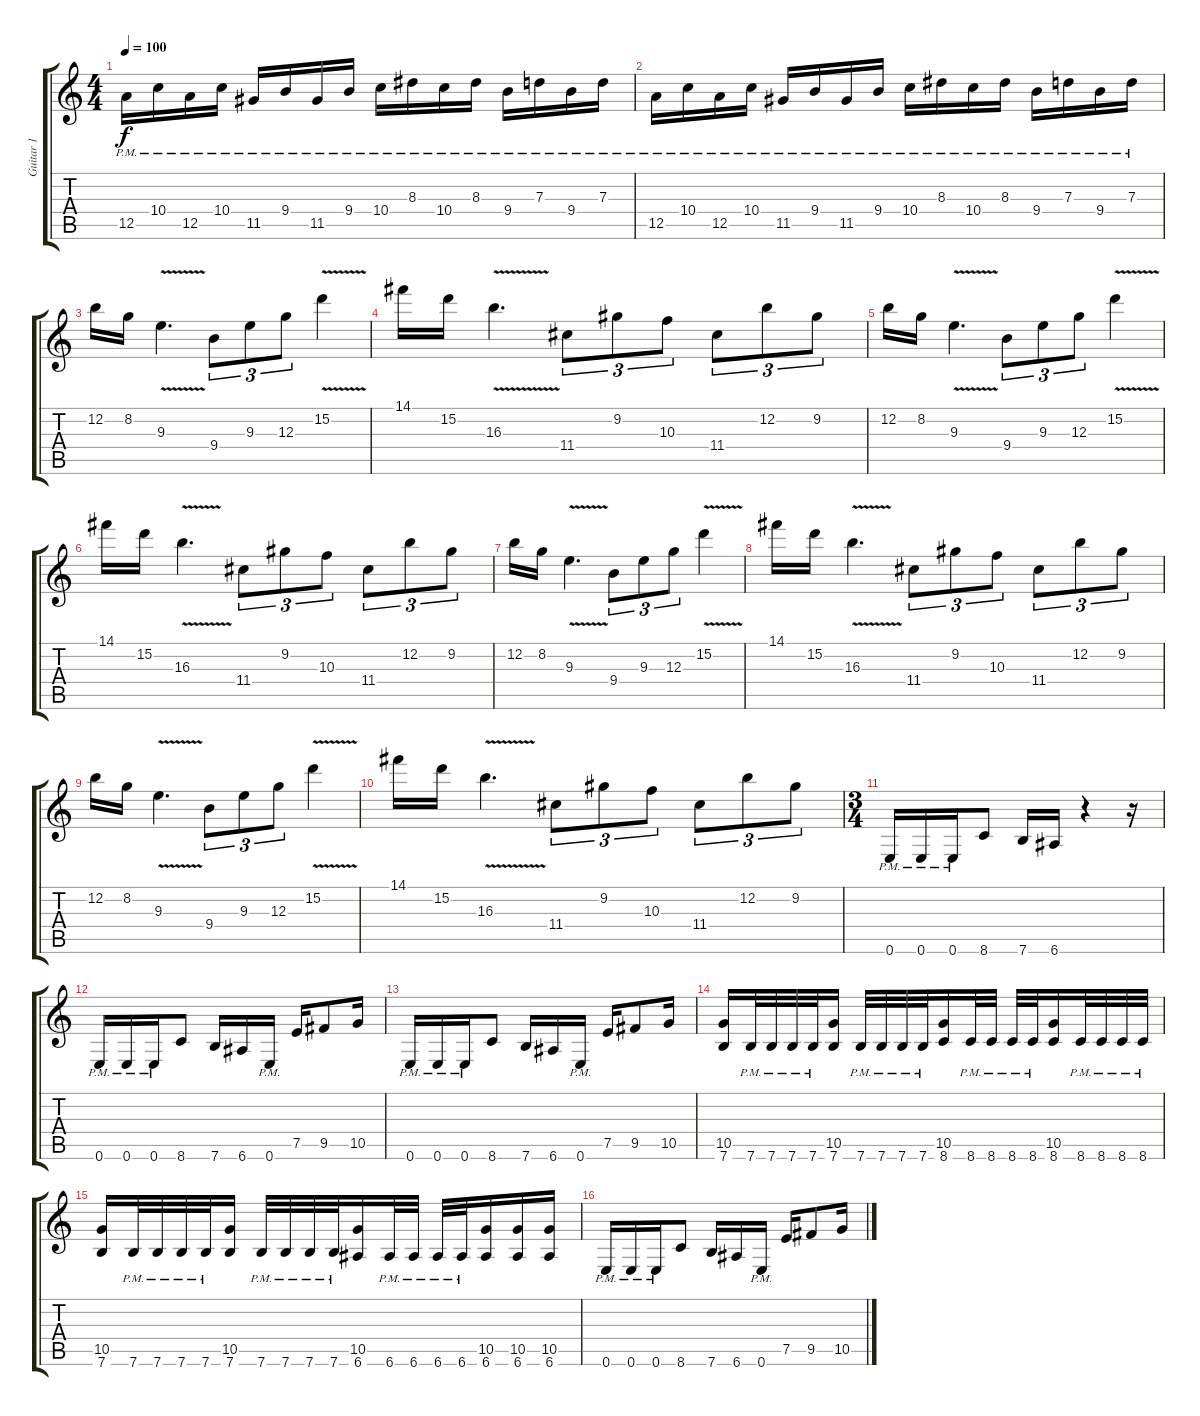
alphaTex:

\track ("Guitar 1" "Guitar 1") {instrument distortionguitar}
\staff {score tabs}
\tuning (E4 B3 G3 D3 A2 E2) {hide}
\ts (4 4)
\tempo 100
\clef g2
\ks c
12.5{pm}.16{dy f} 10.4{pm}.16 12.5{pm}.16 10.4{pm}.16 11.5{pm}.16 9.4{pm}.16 11.5{pm}.16 9.4{pm}.16 10.4{pm}.16 8.3{pm}.16 10.4{pm}.16 8.3{pm}.16 9.4{pm}.16 7.3{pm}.16 9.4{pm}.16 7.3{pm}.16 |
12.5{pm}.16 10.4{pm}.16 12.5{pm}.16 10.4{pm}.16 11.5{pm}.16 9.4{pm}.16 11.5{pm}.16 9.4{pm}.16 10.4{pm}.16 8.3{pm}.16 10.4{pm}.16 8.3{pm}.16 9.4{pm}.16 7.3{pm}.16 9.4{pm}.16 7.3{pm}.16 |
12.2.16 8.2.16 9.3{v}.4{d} 9.4.8{tu (3 2)} 9.3.8{tu (3 2)} 12.3.8{tu (3 2)} 15.2{v}.4 |
14.1.16 15.2.16 16.3{v}.4{d} 11.4.8{tu (3 2)} 9.2.8{tu (3 2)} 10.3.8{tu (3 2)} 11.4.8{tu (3 2)} 12.2.8{tu (3 2)} 9.2.8{tu (3 2)} |
12.2.16 8.2.16 9.3{v}.4{d} 9.4.8{tu (3 2)} 9.3.8{tu (3 2)} 12.3.8{tu (3 2)} 15.2{v}.4 |
14.1.16 15.2.16 16.3{v}.4{d} 11.4.8{tu (3 2)} 9.2.8{tu (3 2)} 10.3.8{tu (3 2)} 11.4.8{tu (3 2)} 12.2.8{tu (3 2)} 9.2.8{tu (3 2)} |
12.2.16 8.2.16 9.3{v}.4{d} 9.4.8{tu (3 2)} 9.3.8{tu (3 2)} 12.3.8{tu (3 2)} 15.2{v}.4 |
14.1.16 15.2.16 16.3{v}.4{d} 11.4.8{tu (3 2)} 9.2.8{tu (3 2)} 10.3.8{tu (3 2)} 11.4.8{tu (3 2)} 12.2.8{tu (3 2)} 9.2.8{tu (3 2)} |
12.2.16 8.2.16 9.3{v}.4{d} 9.4.8{tu (3 2)} 9.3.8{tu (3 2)} 12.3.8{tu (3 2)} 15.2{v}.4 |
14.1.16 15.2.16 16.3{v}.4{d} 11.4.8{tu (3 2)} 9.2.8{tu (3 2)} 10.3.8{tu (3 2)} 11.4.8{tu (3 2)} 12.2.8{tu (3 2)} 9.2.8{tu (3 2)} |
\ts (3 4)
0.6{pm}.16 0.6{pm}.16 0.6{pm}.16 8.6.8 7.6.16 6.6.16 r.4 r.16 |
0.6{pm}.16 0.6{pm}.16 0.6{pm}.16 8.6.8 7.6.16 6.6.16 0.6{pm}.16 7.5.16 9.5.8 10.5.16 |
0.6{pm}.16 0.6{pm}.16 0.6{pm}.16 8.6.8 7.6.16 6.6.16 0.6{pm}.16 7.5.16 9.5.8 10.5.16 |
(10.5 7.6).16 7.6{pm}.32 7.6{pm}.32 7.6{pm}.32 7.6{pm}.32 (10.5 7.6).16 7.6{pm}.32 7.6{pm}.32 7.6{pm}.32 7.6{pm}.32 (10.5 8.6).16 8.6{pm}.32 8.6{pm}.32 8.6{pm}.32 8.6{pm}.32 (10.5 8.6).16 8.6{pm}.32 8.6{pm}.32 8.6{pm}.32 8.6{pm}.32 |
(10.5 7.6).16 7.6{pm}.32 7.6{pm}.32 7.6{pm}.32 7.6{pm}.32 (10.5 7.6).16 7.6{pm}.32 7.6{pm}.32 7.6{pm}.32 7.6{pm}.32 (10.5 6.6).16 6.6{pm}.32 6.6{pm}.32 6.6{pm}.32 6.6{pm}.32 (10.5 6.6).16 (10.5 6.6).16 (10.5 6.6).16 |
0.6{pm}.16 0.6{pm}.16 0.6{pm}.16 8.6.8 7.6.16 6.6.16 0.6{pm}.16 7.5.16 9.5.8 10.5.16
